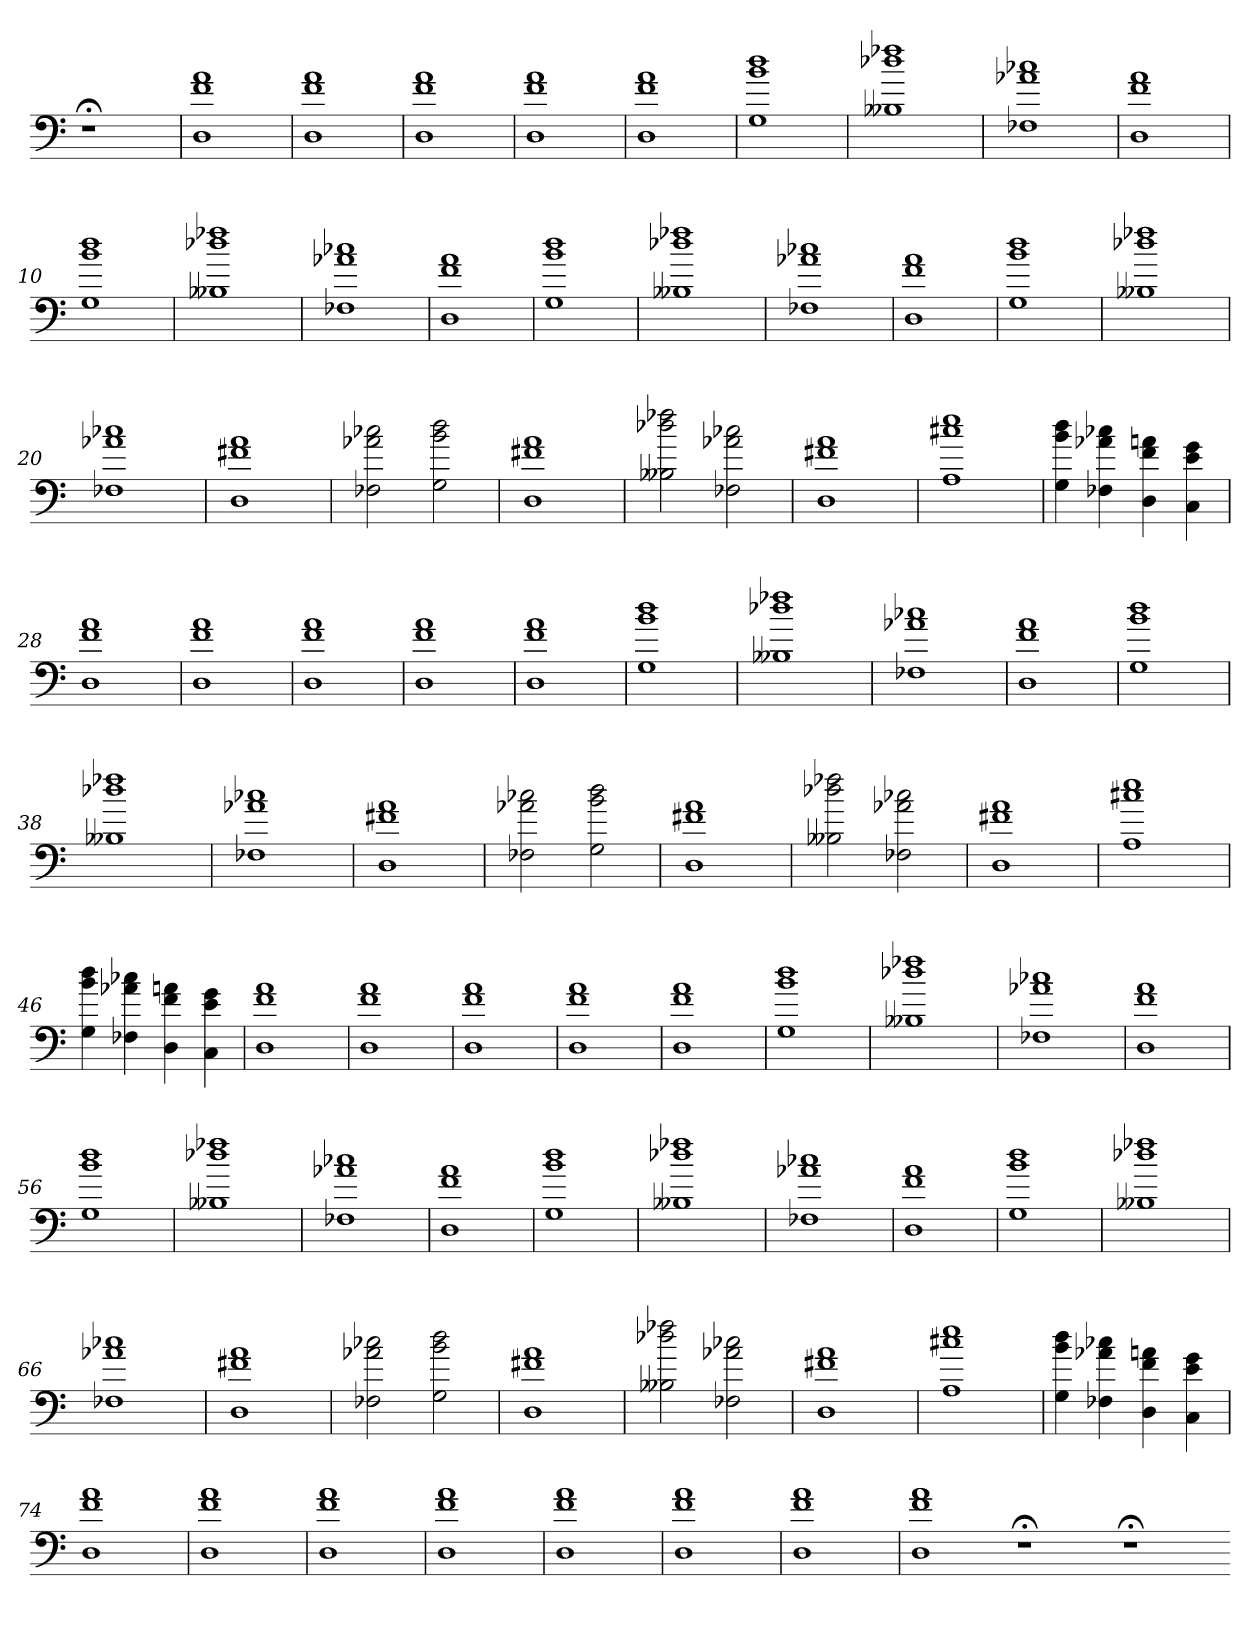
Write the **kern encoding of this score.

**kern
*part1
*staff1
=
1r;<
=1
1D 1f 1a
=2
1D 1f 1a
=3
1D 1f 1a
=4
1D 1f 1a
=5
1D 1f 1a
=6
1G 1b 1dd
=7
1B--X 1dd-X 1ff-X
=8
1F-X 1a-X 1cc-X
=9
1D 1f 1a
=10
1G 1b 1dd
=11
1B--X 1dd-X 1ff-X
=12
1F-X 1a-X 1cc-X
=13
1D 1f 1a
=14
1G 1b 1dd
=15
1B--X 1dd-X 1ff-X
=16
1F-X 1a-X 1cc-X
=17
1D 1f 1a
=18
1G 1b 1dd
=19
1B--X 1dd-X 1ff-X
=20
1F-X 1a-X 1cc-X
=21
1D 1f#X 1a
=22
2F-X 2a-X 2cc-X
2G 2b 2dd
=23
1D 1f#X 1a
=24
2B--X 2dd-X 2ff-X
2F-X 2a-X 2cc-X
=25
1D 1f#X 1a
=26
1A 1cc#X 1ee
=27
4G 4b 4dd
4F-X 4a-X 4cc-X
4D 4f 4an
4C 4e 4g
=28
1D 1f 1a
=29
1D 1f 1a
=30
1D 1f 1a
=31
1D 1f 1a
=32
1D 1f 1a
=33
1G 1b 1dd
=34
1B--X 1dd-X 1ff-X
=35
1F-X 1a-X 1cc-X
=36
1D 1f 1a
=37
1G 1b 1dd
=38
1B--X 1dd-X 1ff-X
=39
1F-X 1a-X 1cc-X
=40
1D 1f#X 1a
=41
2F-X 2a-X 2cc-X
2G 2b 2dd
=42
1D 1f#X 1a
=43
2B--X 2dd-X 2ff-X
2F-X 2a-X 2cc-X
=44
1D 1f#X 1a
=45
1A 1cc#X 1ee
=46
4G 4b 4dd
4F-X 4a-X 4cc-X
4D 4f 4an
4C 4e 4g
=47
1D 1f 1a
=48
1D 1f 1a
=49
1D 1f 1a
=50
1D 1f 1a
=51
1D 1f 1a
=52
1G 1b 1dd
=53
1B--X 1dd-X 1ff-X
=54
1F-X 1a-X 1cc-X
=55
1D 1f 1a
=56
1G 1b 1dd
=57
1B--X 1dd-X 1ff-X
=58
1F-X 1a-X 1cc-X
=59
1D 1f 1a
=60
1G 1b 1dd
=61
1B--X 1dd-X 1ff-X
=62
1F-X 1a-X 1cc-X
=63
1D 1f 1a
=64
1G 1b 1dd
=65
1B--X 1dd-X 1ff-X
=66
1F-X 1a-X 1cc-X
=67
1D 1f#X 1a
=68
2F-X 2a-X 2cc-X
2G 2b 2dd
=69
1D 1f#X 1a
=70
2B--X 2dd-X 2ff-X
2F-X 2a-X 2cc-X
=71
1D 1f#X 1a
=72
1A 1cc#X 1ee
=73
4G 4b 4dd
4F-X 4a-X 4cc-X
4D 4f 4an
4C 4e 4g
=74
1D 1f 1a
=75
1D 1f 1a
=76
1D 1f 1a
=77
1D 1f 1a
=78
1D 1f 1a
=79
1D 1f 1a
=80
1D 1f 1a
=81
1D 1f 1a
1r;<
1r;<
=-
*-
